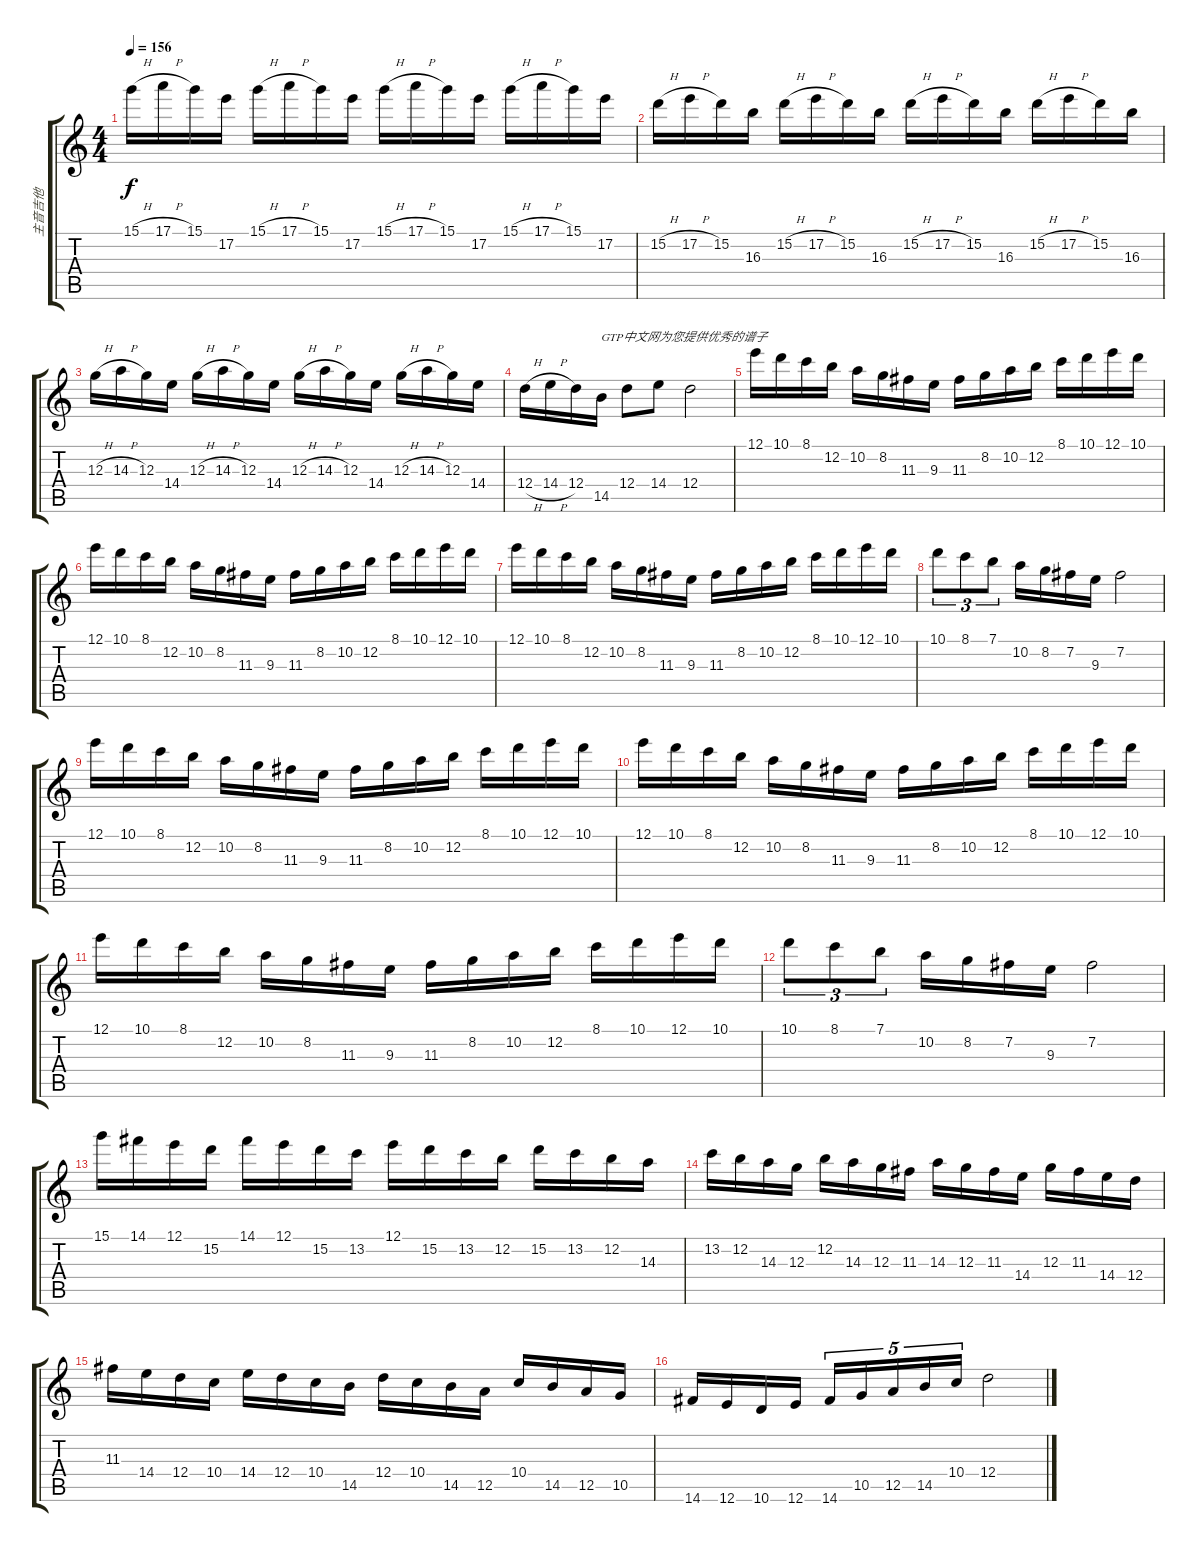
\track ("主音吉他" "主音吉他") {instrument overdrivenguitar}
\staff {score tabs}
\tuning (E4 B3 G3 D3 A2 E2) {hide}
\ts (4 4)
\tempo 156
\clef g2
\ks c
15.1{h}.16{dy f} 17.1{h}.16 15.1.16 17.2.16 15.1{h}.16 17.1{h}.16 15.1.16 17.2.16 15.1{h}.16 17.1{h}.16 15.1.16 17.2.16 15.1{h}.16 17.1{h}.16 15.1.16 17.2.16 |
15.2{h}.16 17.2{h}.16 15.2.16 16.3.16 15.2{h}.16 17.2{h}.16 15.2.16 16.3.16 15.2{h}.16 17.2{h}.16 15.2.16 16.3.16 15.2{h}.16 17.2{h}.16 15.2.16 16.3.16 |
12.3{h}.16 14.3{h}.16 12.3.16 14.4.16 12.3{h}.16 14.3{h}.16 12.3.16 14.4.16 12.3{h}.16 14.3{h}.16 12.3.16 14.4.16 12.3{h}.16 14.3{h}.16 12.3.16 14.4.16 |
12.4{h}.16 14.4{h}.16 12.4.16 14.5.16{txt "GTP中文网为您提供优秀的谱子"} 12.4.8 14.4.8 12.4.2 |
12.1.16 10.1.16 8.1.16 12.2.16 10.2.16 8.2.16 11.3.16 9.3.16 11.3.16 8.2.16 10.2.16 12.2.16 8.1.16 10.1.16 12.1.16 10.1.16 |
12.1.16 10.1.16 8.1.16 12.2.16 10.2.16 8.2.16 11.3.16 9.3.16 11.3.16 8.2.16 10.2.16 12.2.16 8.1.16 10.1.16 12.1.16 10.1.16 |
12.1.16 10.1.16 8.1.16 12.2.16 10.2.16 8.2.16 11.3.16 9.3.16 11.3.16 8.2.16 10.2.16 12.2.16 8.1.16 10.1.16 12.1.16 10.1.16 |
10.1.8{tu (3 2)} 8.1.8{tu (3 2)} 7.1.8{tu (3 2)} 10.2.16 8.2.16 7.2.16 9.3.16 7.2.2 |
12.1.16 10.1.16 8.1.16 12.2.16 10.2.16 8.2.16 11.3.16 9.3.16 11.3.16 8.2.16 10.2.16 12.2.16 8.1.16 10.1.16 12.1.16 10.1.16 |
12.1.16 10.1.16 8.1.16 12.2.16 10.2.16 8.2.16 11.3.16 9.3.16 11.3.16 8.2.16 10.2.16 12.2.16 8.1.16 10.1.16 12.1.16 10.1.16 |
12.1.16 10.1.16 8.1.16 12.2.16 10.2.16 8.2.16 11.3.16 9.3.16 11.3.16 8.2.16 10.2.16 12.2.16 8.1.16 10.1.16 12.1.16 10.1.16 |
10.1.8{tu (3 2)} 8.1.8{tu (3 2)} 7.1.8{tu (3 2)} 10.2.16 8.2.16 7.2.16 9.3.16 7.2.2 |
15.1.16 14.1.16 12.1.16 15.2.16 14.1.16 12.1.16 15.2.16 13.2.16 12.1.16 15.2.16 13.2.16 12.2.16 15.2.16 13.2.16 12.2.16 14.3.16 |
13.2.16 12.2.16 14.3.16 12.3.16 12.2.16 14.3.16 12.3.16 11.3.16 14.3.16 12.3.16 11.3.16 14.4.16 12.3.16 11.3.16 14.4.16 12.4.16 |
11.3.16 14.4.16 12.4.16 10.4.16 14.4.16 12.4.16 10.4.16 14.5.16 12.4.16 10.4.16 14.5.16 12.5.16 10.4.16 14.5.16 12.5.16 10.5.16 |
14.6.16 12.6.16 10.6.16 12.6.16 14.6.16{tu (5 4)} 10.5.16{tu (5 4)} 12.5.16{tu (5 4)} 14.5.16{tu (5 4)} 10.4.16{tu (5 4)} 12.4.2
